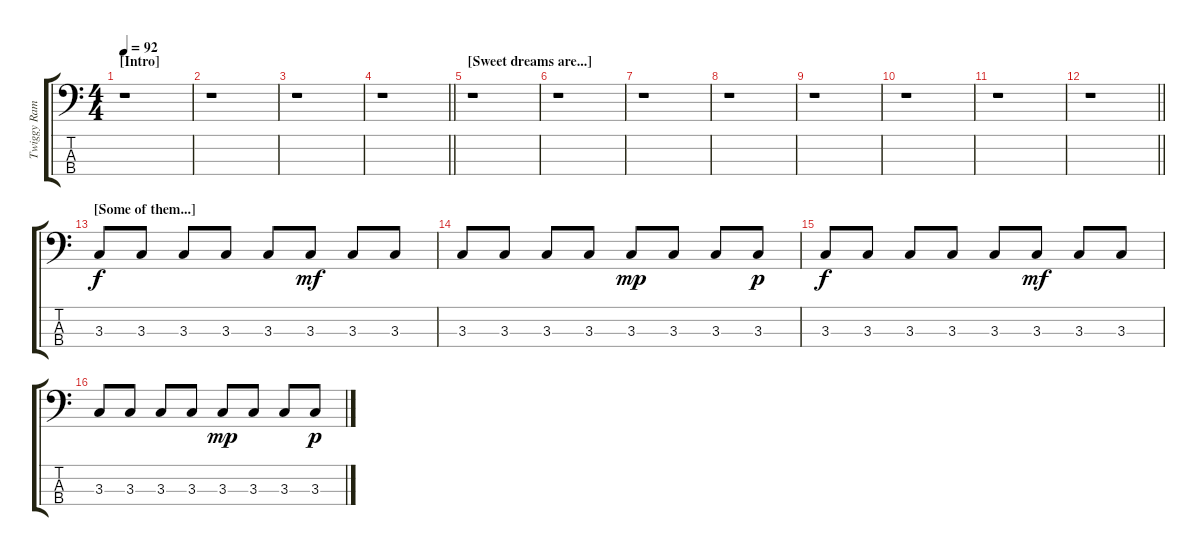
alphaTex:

\track ("Twiggy Ramirez (Bass)" "Twiggy Ram") {instrument electricbassfinger}
\staff {score tabs}
\tuning (G2 D2 A1 E1) {hide}
\ts (4 4)
\section ("" "[Intro]")
\tempo 92
\clef f4
\ks c
r.1{dy f instrument electricbassfinger} |
r.1 |
r.1 |
\barLineRight lightlight
r.1 |
\section ("" "[Sweet dreams are...]")
r.1 |
r.1 |
r.1 |
r.1 |
r.1 |
r.1 |
r.1 |
\barLineRight lightlight
r.1 |
\section ("" "[Some of them...]")
3.3.8 3.3.8 3.3.8 3.3.8 3.3.8 3.3.8{dy mf} 3.3.8 3.3.8 |
3.3.8 3.3.8 3.3.8 3.3.8 3.3.8{dy mp} 3.3.8 3.3.8 3.3.8{dy p} |
3.3.8{dy f} 3.3.8 3.3.8 3.3.8 3.3.8 3.3.8{dy mf} 3.3.8 3.3.8 |
3.3.8 3.3.8 3.3.8 3.3.8 3.3.8{dy mp} 3.3.8 3.3.8 3.3.8{dy p}
